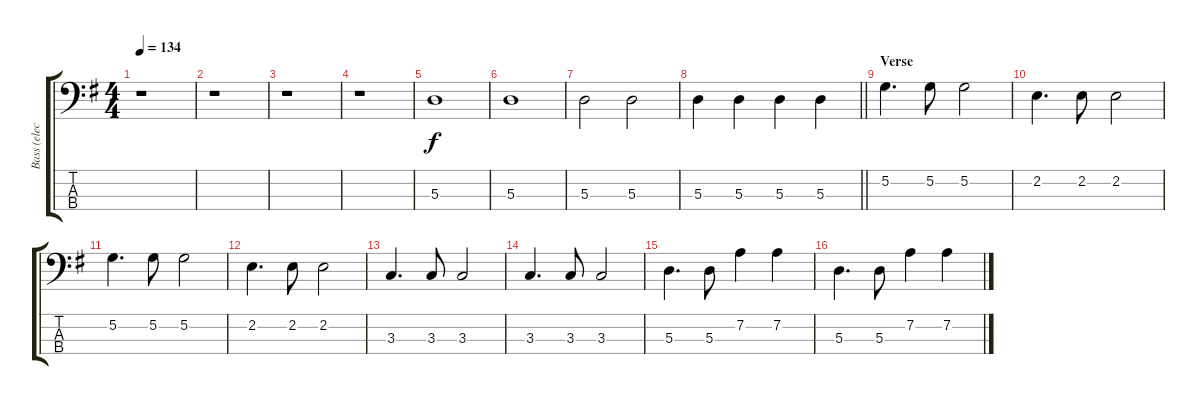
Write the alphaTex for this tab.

\track ("Bass (elec.)" "Bass (elec") {instrument electricbassfinger}
\staff {score tabs}
\tuning (G2 D2 A1 E1) {hide}
\ts (4 4)
\tempo 134
\clef f4
\ks g
r.1{dy f instrument electricbassfinger} |
r.1 |
r.1 |
r.1 |
5.3.1 |
5.3.1 |
5.3.2 5.3.2 |
\barLineRight lightlight
5.3.4 5.3.4 5.3.4 5.3.4 |
\section ("" "Verse")
5.2.4{d} 5.2.8 5.2.2 |
2.2.4{d} 2.2.8 2.2.2 |
5.2.4{d} 5.2.8 5.2.2 |
2.2.4{d} 2.2.8 2.2.2 |
3.3.4{d} 3.3.8 3.3.2 |
3.3.4{d} 3.3.8 3.3.2 |
5.3.4{d} 5.3.8 7.2.4 7.2.4 |
5.3.4{d} 5.3.8 7.2.4 7.2.4
